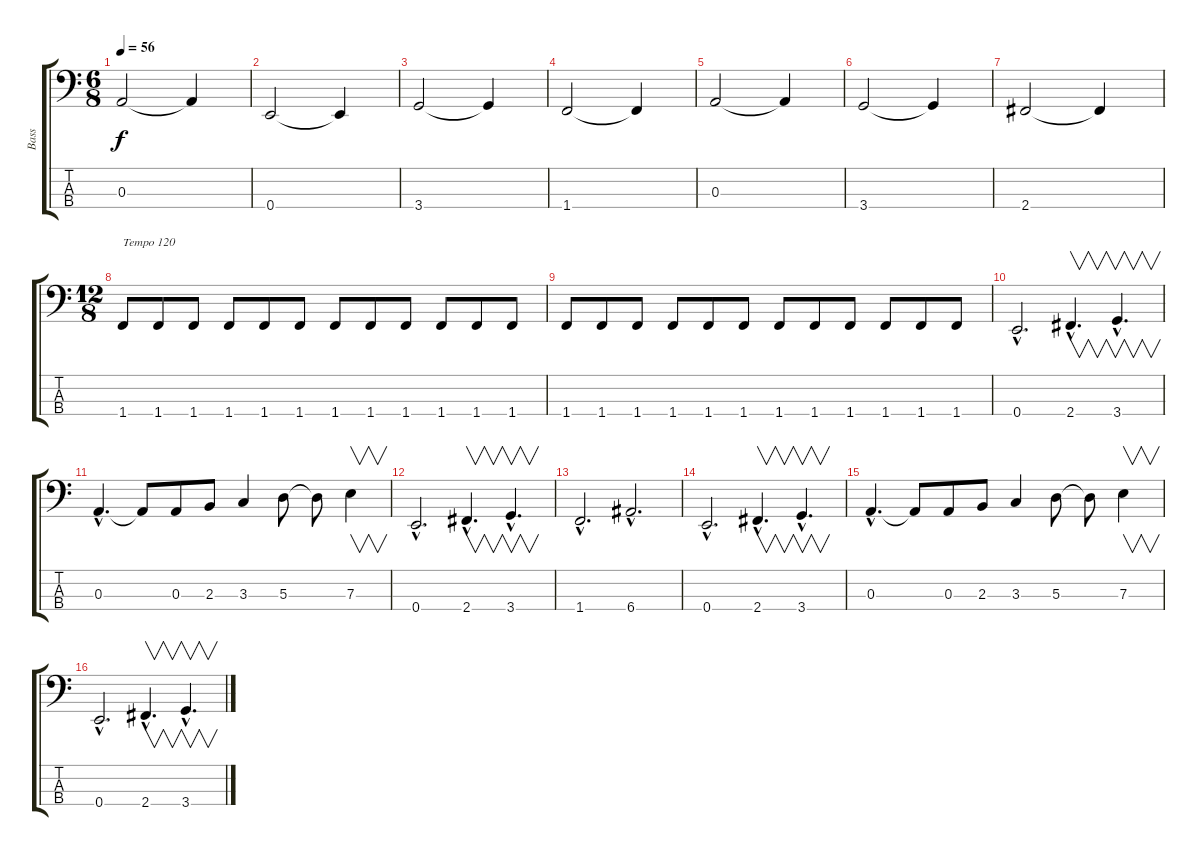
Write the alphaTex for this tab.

\track ("Bass" "Bass") {instrument electricbasspick}
\staff {score tabs}
\tuning (G2 D2 A1 E1) {hide}
\ts (6 8)
\tempo 56
\clef f4
\ks c
0.3.2{dy f} 0.3{t}.4 |
0.4.2 0.4{t}.4 |
3.4.2 3.4{t}.4 |
1.4.2 1.4{t}.4 |
0.3.2 0.3{t}.4 |
3.4.2 3.4{t}.4 |
2.4.2 2.4{t}.4 |
\ts (12 8)
1.4.8{txt "Tempo 120"} 1.4.8 1.4.8 1.4.8 1.4.8 1.4.8 1.4.8 1.4.8 1.4.8 1.4.8 1.4.8 1.4.8 |
1.4.8 1.4.8 1.4.8 1.4.8 1.4.8 1.4.8 1.4.8 1.4.8 1.4.8 1.4.8 1.4.8 1.4.8 |
0.4{hac}.2{d} 2.4{hac}.4{v d} 3.4{hac}.4{v d} |
0.3{hac}.4{d} 0.3{t}.8 0.3.8 2.3.8 3.3.4 5.3.8 5.3{t}.8 7.3.4{v} |
0.4{hac}.2{d} 2.4{hac}.4{v d} 3.4{hac}.4{v d} |
1.4{hac}.2{d} 6.4{hac}.2{d} |
0.4{hac}.2{d} 2.4{hac}.4{v d} 3.4{hac}.4{v d} |
0.3{hac}.4{d} 0.3{t}.8 0.3.8 2.3.8 3.3.4 5.3.8 5.3{t}.8 7.3.4{v} |
0.4{hac}.2{d} 2.4{hac}.4{v d} 3.4{hac}.4{v d}
